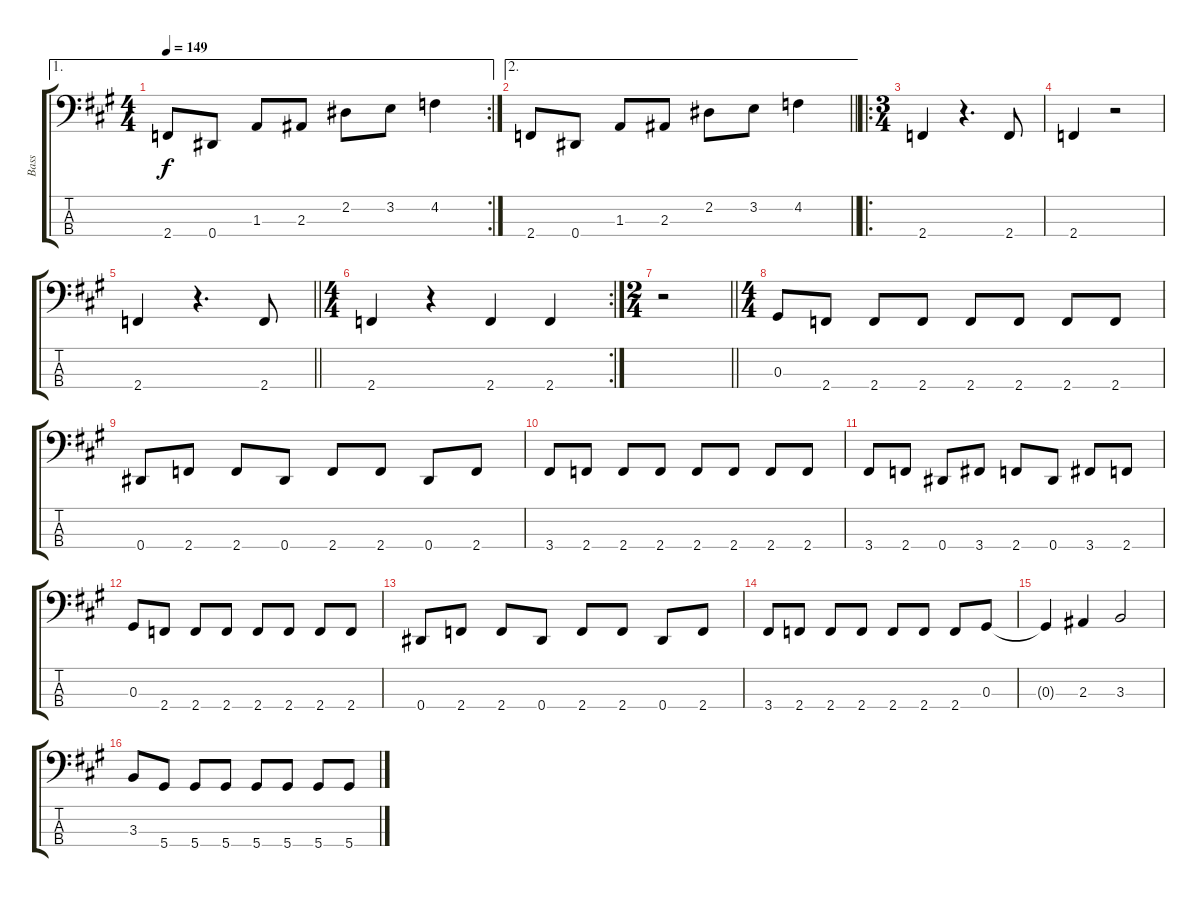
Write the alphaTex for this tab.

\track ("Bass" "Bass") {instrument electricbasspick}
\staff {score tabs}
\tuning (Gb2 Db2 Ab1 Eb1) {hide}
\ae 1
\rc 2
\ts (4 4)
\tempo 149
\clef f4
\ks a
2.4.8{dy f} 0.4.8 1.3.8 2.3.8 2.2.8 3.2.8 4.2.4 |
\ae 2
\barLineRight lightlight
2.4.8 0.4.8 1.3.8 2.3.8 2.2.8 3.2.8 4.2.4 |
\ro
\ts (3 4)
\section ("" " ")
2.4.4 r.4{d} 2.4.8 |
2.4.4 r.2 |
\barLineRight lightlight
2.4.4 r.4{d} 2.4.8 |
\rc 2
\ts (4 4)
2.4.4 r.4 2.4.4 2.4.4 |
\ts (2 4)
\barLineRight lightlight
r.2 |
\ts (4 4)
\section ("" " ")
0.3.8 2.4.8 2.4.8 2.4.8 2.4.8 2.4.8 2.4.8 2.4.8 |
0.4.8 2.4.8 2.4.8 0.4.8 2.4.8 2.4.8 0.4.8 2.4.8 |
3.4.8 2.4.8 2.4.8 2.4.8 2.4.8 2.4.8 2.4.8 2.4.8 |
3.4.8 2.4.8 0.4.8 3.4.8 2.4.8 0.4.8 3.4.8 2.4.8 |
0.3.8 2.4.8 2.4.8 2.4.8 2.4.8 2.4.8 2.4.8 2.4.8 |
0.4.8 2.4.8 2.4.8 0.4.8 2.4.8 2.4.8 0.4.8 2.4.8 |
3.4.8 2.4.8 2.4.8 2.4.8 2.4.8 2.4.8 2.4.8 0.3.8 |
0.3{t}.4 2.3.4 3.3.2 |
3.3.8 5.4.8 5.4.8 5.4.8 5.4.8 5.4.8 5.4.8 5.4.8
